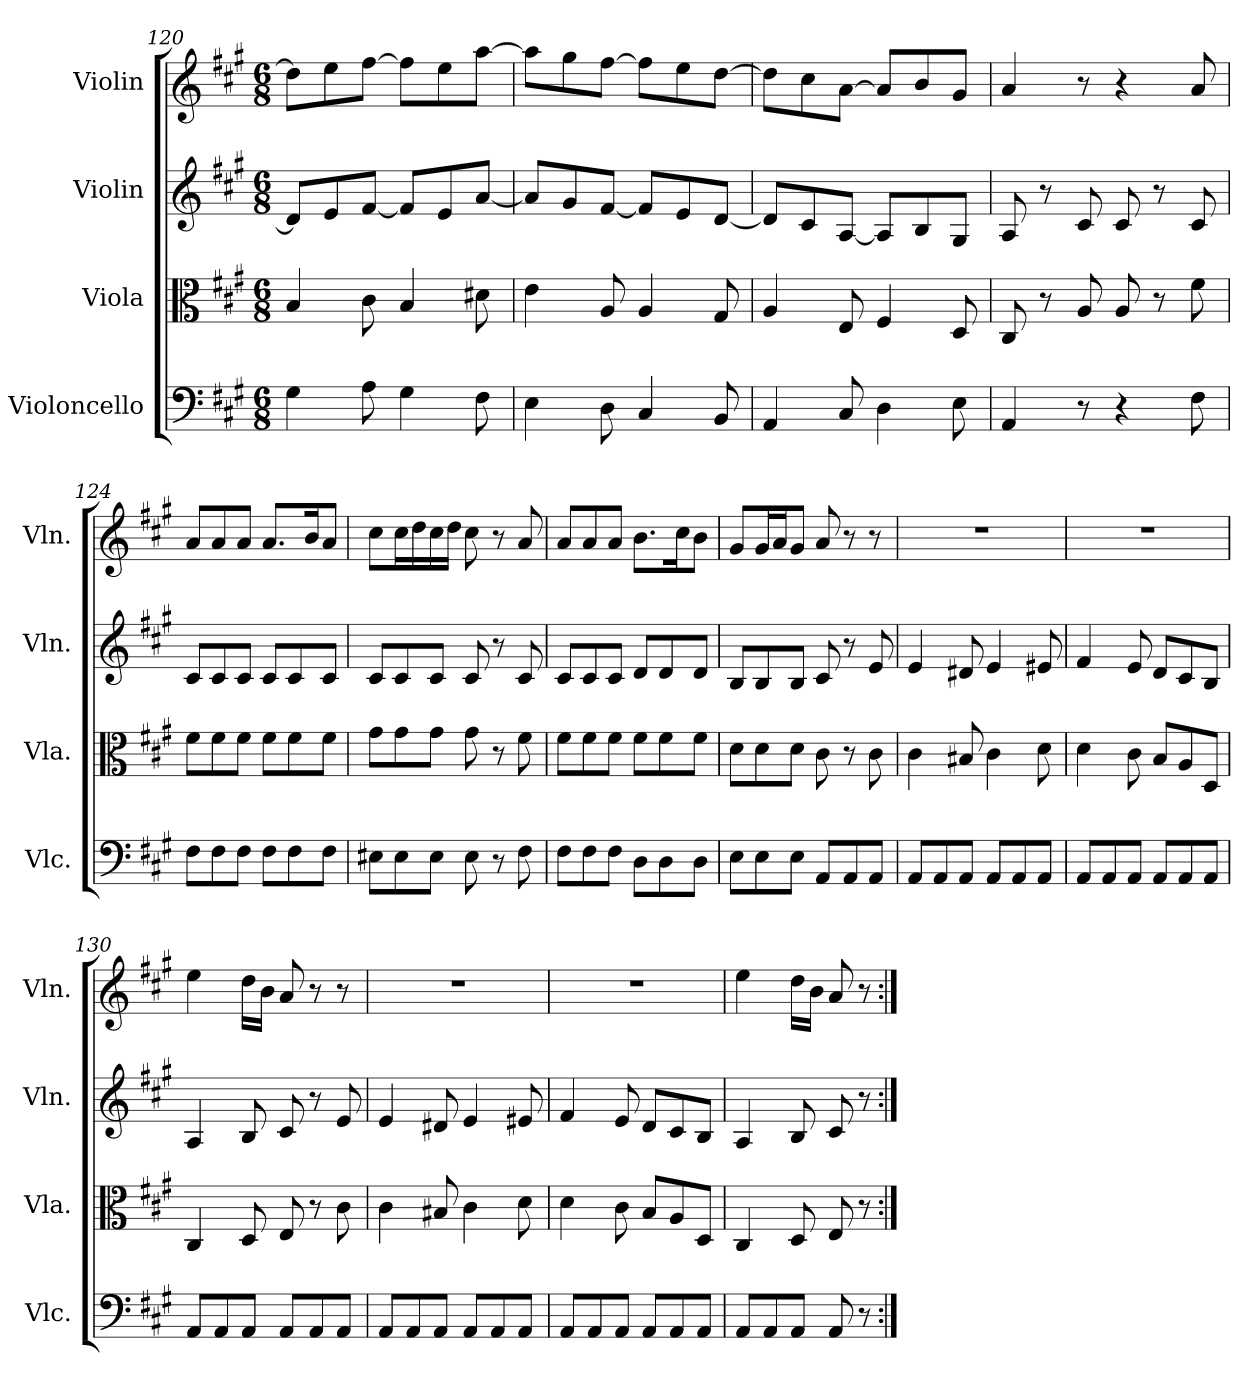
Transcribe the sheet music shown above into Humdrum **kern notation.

**kern	**kern	**kern	**kern
*part4	*part3	*part2	*part1
*staff4	*staff3	*staff2	*staff1
*I"Violoncello	*I"Viola	*I"Violin	*I"Violin
*I'Vlc.	*I'Vla.	*I'Vln.	*I'Vln.
*clefF4	*clefC3	*clefG2	*clefG2
*k[f#c#g#]	*k[f#c#g#]	*k[f#c#g#]	*k[f#c#g#]
*A:	*A:	*A:	*A:
*M6/8	*M6/8	*M6/8	*M6/8
=120	=120	=120	=120
4G#\	4B/	8d#/L]	8dd#\L]
.	.	8e/	8ee\
8A\	8c#\	[8f#/J	[8ff#\J
4G#\	4B/	8f#/L]	8ff#\L]
.	.	8e/	8ee\
8F#\	8d#X\	[8a/J	[8aa\J
=121	=121	=121	=121
4E\	4e\	8a/L]	8aa\L]
.	.	8g#/	8gg#\
8D\	8A/	[8f#/J	[8ff#\J
4C#/	4A/	8f#/L]	8ff#\L]
.	.	8e/	8ee\
8BB/	8G#/	[8d/J	[8dd\J
=122	=122	=122	=122
4AA/	4A/	8d/L]	8dd\L]
.	.	8c#/	8cc#\
8C#/	8E/	[8A/J	[8a\J
4D\	4F#/	8A/L]	8a/L]
.	.	8B/	8b/
8E\	8D/	8G#/J	8g#/J
=123	=123	=123	=123
4AA/	8C#/	8A/	4a/
.	8r	8r	.
8r	8A/	8c#/	8r
4r	8A/	8c#/	4r
.	8r	8r	.
8F#\	8f#\	8c#/	8a/
=124	=124	=124	=124
8F#\L	8f#\L	8c#/L	8a/L
8F#\	8f#\	8c#/	8a/
8F#\J	8f#\J	8c#/J	8a/J
8F#\L	8f#\L	8c#/L	8.a/L
8F#\	8f#\	8c#/	.
.	.	.	16b/K
8F#\J	8f#\J	8c#/J	8a/J
=125	=125	=125	=125
8E#X\L	8g#\L	8c#/L	8cc#\L
8E#\	8g#\	8c#/	16cc#\L
.	.	.	16dd\
8E#\J	8g#\J	8c#/J	16cc#\
.	.	.	16dd\JJ
8E#\	8g#\	8c#/	8cc#\
8r	8r	8r	8r
8F#\	8f#\	8c#/	8a/
=126	=126	=126	=126
8F#\L	8f#\L	8c#/L	8a/L
8F#\	8f#\	8c#/	8a/
8F#\J	8f#\J	8c#/J	8a/J
8D\L	8f#\L	8d/L	8.b\L
8D\	8f#\	8d/	.
.	.	.	16cc#\K
8D\J	8f#\J	8d/J	8b\J
=127	=127	=127	=127
8E\L	8d\L	8B/L	8g#/L
8E\	8d\	8B/	16g#/L
.	.	.	16a/J
8E\J	8d\J	8B/J	8g#/J
8AA/L	8c#\	8c#/	8a/
8AA/	8r	8r	8r
8AA/J	8c#\	8e/	8r
=128	=128	=128	=128
8AA/L	4c#\	4e/	2.r
8AA/	.	.	.
8AA/J	8B#X/	8d#X/	.
8AA/L	4c#\	4e/	.
8AA/	.	.	.
8AA/J	8d\	8e#X/	.
=129	=129	=129	=129
8AA/L	4d\	4f#/	2.r
8AA/	.	.	.
8AA/J	8c#\	8e/	.
8AA/L	8B/L	8d/L	.
8AA/	8A/	8c#/	.
8AA/J	8D/J	8B/J	.
=130	=130	=130	=130
8AA/L	4C#/	4A/	4ee\
8AA/	.	.	.
8AA/J	8D/	8B/	16dd\LL
.	.	.	16b\JJ
8AA/L	8E/	8c#/	8a/
8AA/	8r	8r	8r
8AA/J	8c#\	8e/	8r
=131	=131	=131	=131
8AA/L	4c#\	4e/	2.r
8AA/	.	.	.
8AA/J	8B#X/	8d#X/	.
8AA/L	4c#\	4e/	.
8AA/	.	.	.
8AA/J	8d\	8e#X/	.
=132	=132	=132	=132
8AA/L	4d\	4f#/	2.r
8AA/	.	.	.
8AA/J	8c#\	8e/	.
8AA/L	8B/L	8d/L	.
8AA/	8A/	8c#/	.
8AA/J	8D/J	8B/J	.
=133	=133	=133	=133
8AA/L	4C#/	4A/	4ee\
8AA/	.	.	.
8AA/J	8D/	8B/	16dd\LL
.	.	.	16b\JJ
8AA/	8E/	8c#/	8a/
8r	8r	8r	8r
=:|!	=:|!	=:|!	=:|!
*-	*-	*-	*-
